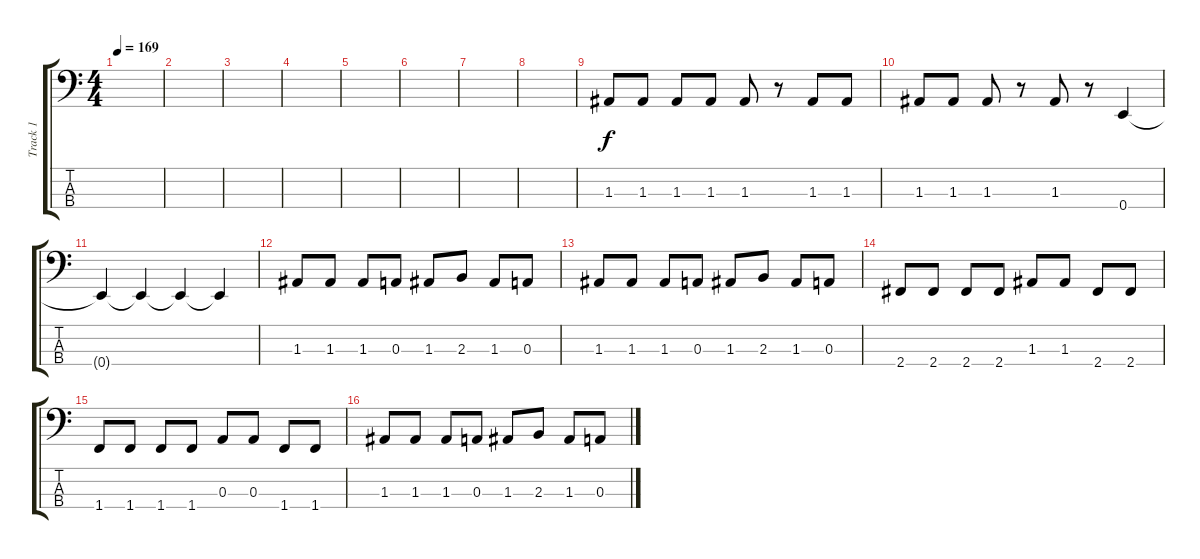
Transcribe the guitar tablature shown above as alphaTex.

\track ("Track 1" "Track 1") {instrument slapbass2}
\staff {score tabs}
\tuning (G2 D2 A1 E1) {hide}
\ts (4 4)
\tempo 169
\clef f4
\ks c
|
|
|
|
|
|
|
|
1.3.8 1.3.8 1.3.8 1.3.8 1.3.8 r.8 1.3.8 1.3.8 |
1.3.8 1.3.8 1.3.8 r.8 1.3.8 r.8 0.4.4 |
0.4{t}.4 0.4{t}.4 0.4{t}.4 0.4{t}.4 |
1.3.8 1.3.8 1.3.8 0.3.8 1.3.8 2.3.8 1.3.8 0.3.8 |
1.3.8 1.3.8 1.3.8 0.3.8 1.3.8 2.3.8 1.3.8 0.3.8 |
2.4.8 2.4.8 2.4.8 2.4.8 1.3.8 1.3.8 2.4.8 2.4.8 |
1.4.8 1.4.8 1.4.8 1.4.8 0.3.8 0.3.8 1.4.8 1.4.8 |
1.3.8 1.3.8 1.3.8 0.3.8 1.3.8 2.3.8 1.3.8 0.3.8
